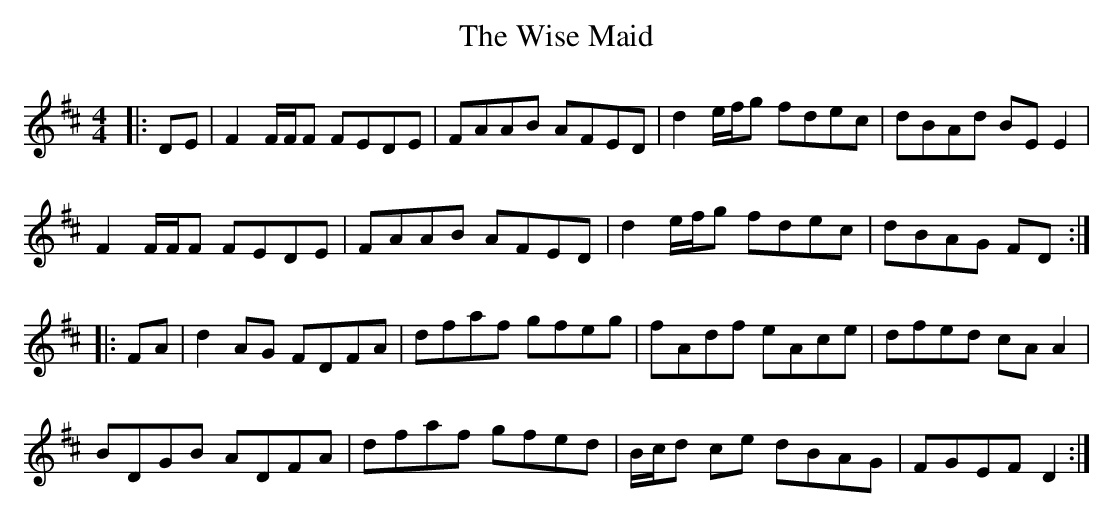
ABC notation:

X:1
T: The Wise Maid
M: 4/4
L: 1/8
K: Dmaj
|:DE|F2 F/F/F FEDE|FAAB AFED|d2 e/f/g fdec|dBAd BE E2|
F2 F/F/F FEDE|FAAB AFED|d2 e/f/g fdec|dBAG FD:|
|:FA|d2 AG FDFA|dfaf gfeg|fAdf eAce|dfed cA A2|
BDGB ADFA|dfaf gfed|B/c/d ce dBAG|FGEF D2:|
